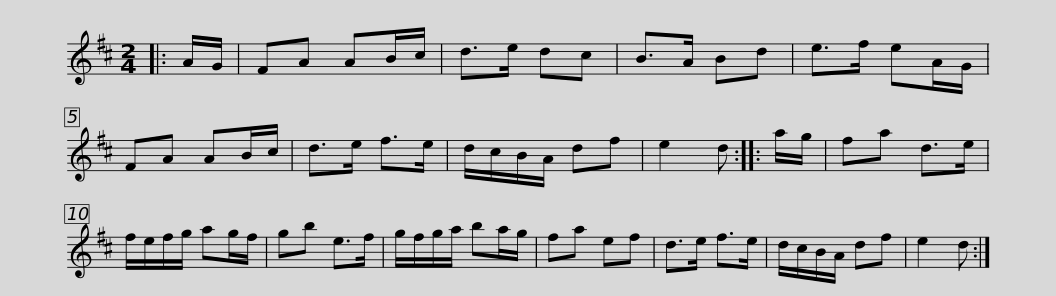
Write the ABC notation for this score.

X:1
L:1/8
M:2/4
I:linebreak $
K:D
V:1 treble
V:1
|: A/G/ | FA AB/c/ | d>e dc | B>A Bd | e>f eA/G/ | %5
 FA AB/c/ | d>e f>e | d/c/B/A/ df | e2 d :: a/g/ |$ %10
 fa d>e | f/e/f/g/ ag/f/ | gb e>f | g/f/g/a/ ba/g/ | fa ef | %15
 d>e f>e | d/c/B/A/ df | e2 d :| %18
